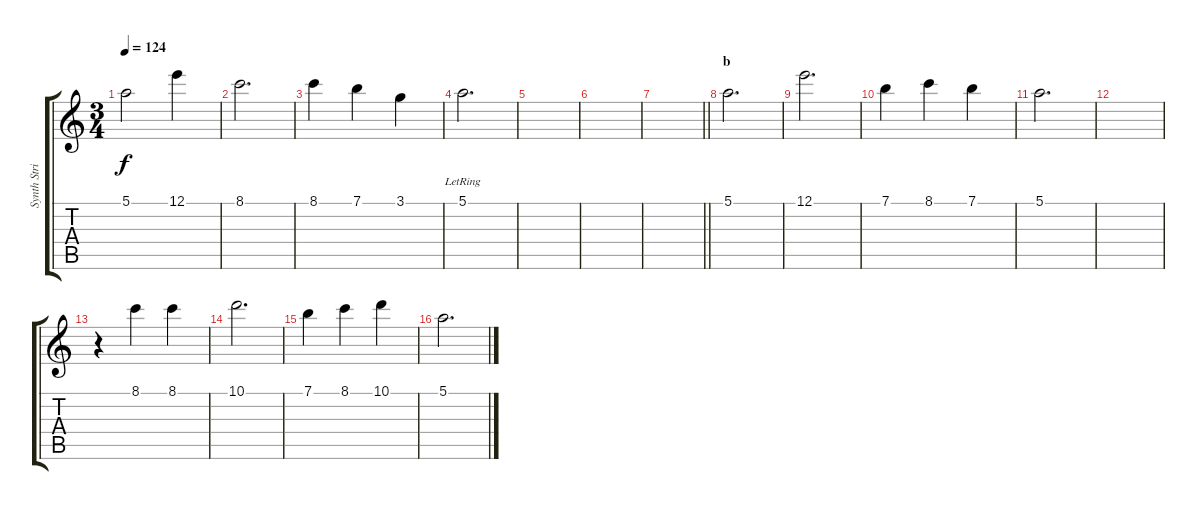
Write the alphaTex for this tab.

\track ("Synth Strings" "Synth Stri") {instrument synthstrings2}
\staff {score tabs}
\tuning (E5 B4 G4 D4 A3 E3) {hide}
\ts (3 4)
\tempo 124
\clef g2
\ks c
5.1.2{dy f} 12.1.4 |
8.1.2{d} |
8.1.4 7.1.4 3.1.4 |
5.1{lr}.2{d} |
|
|
\barLineRight lightlight
|
\section ("" "b")
5.1.2{d} |
12.1.2{d} |
7.1.4 8.1.4 7.1.4 |
5.1.2{d} |
|
r.4 8.1.4 8.1.4 |
10.1.2{d} |
7.1.4 8.1.4 10.1.4 |
5.1.2{d}
